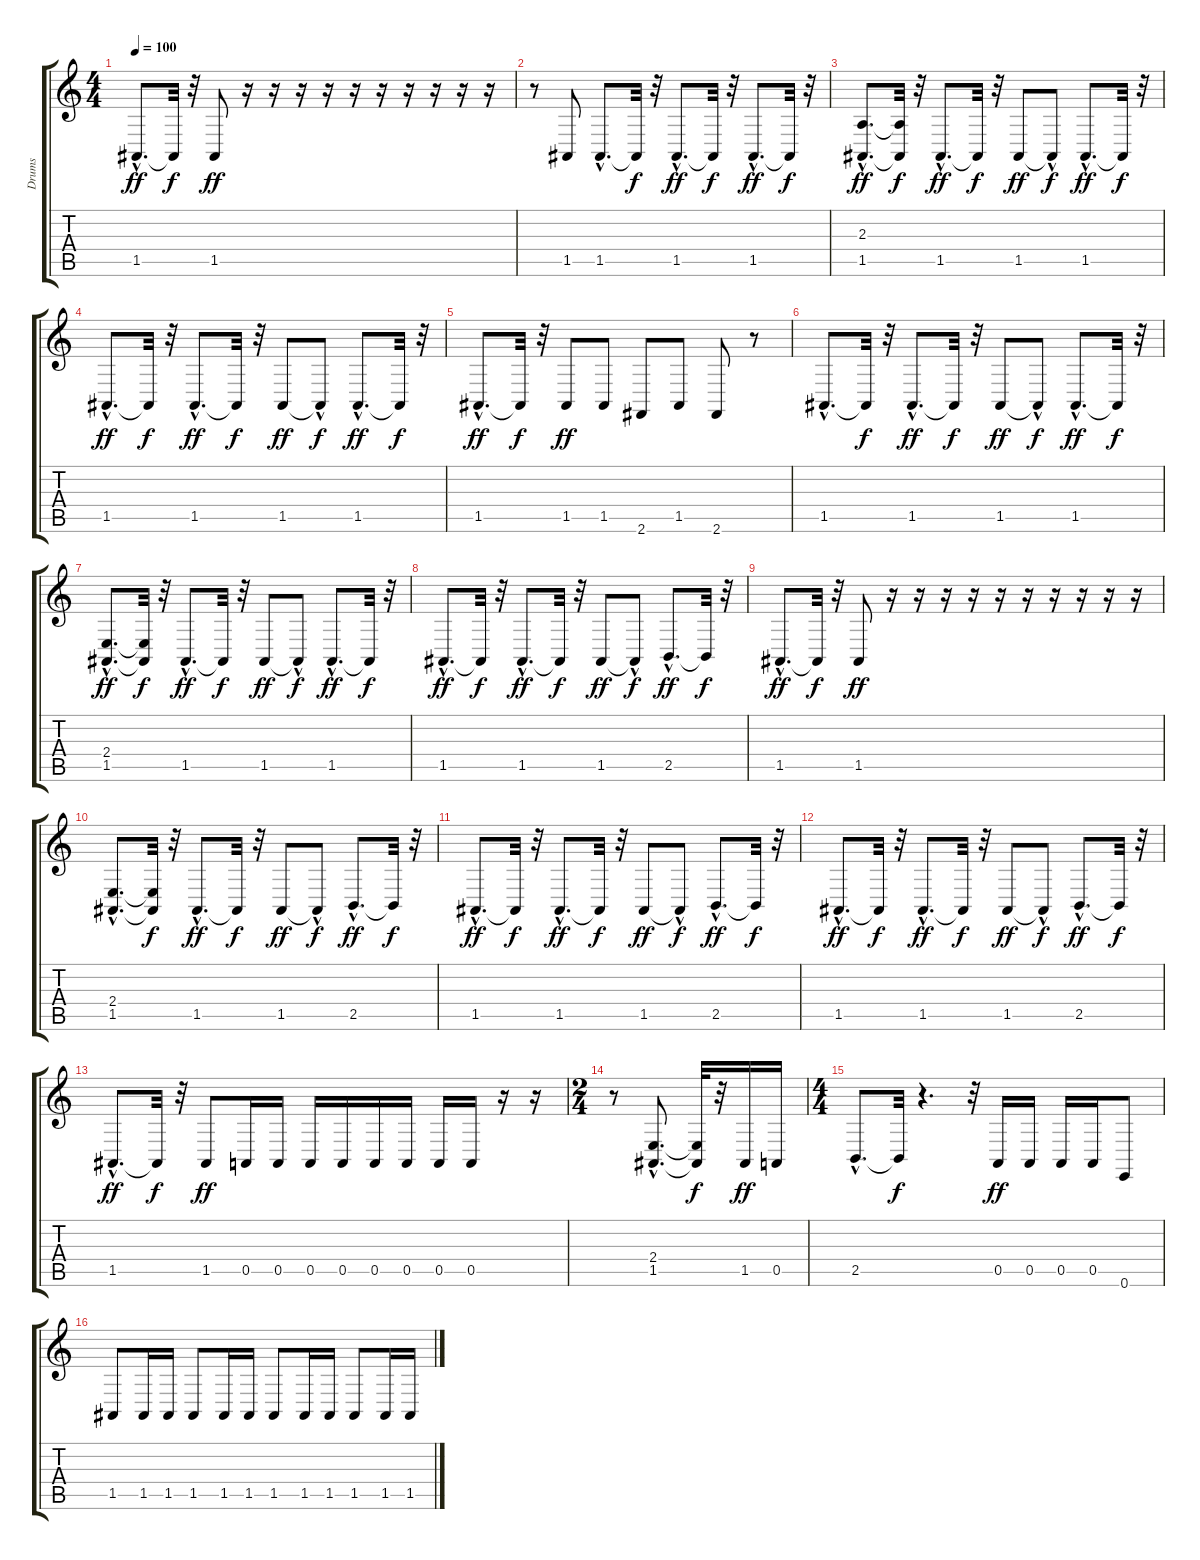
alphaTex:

\track ("Drums" "Drums") {instrument acousticgrandpiano}
\staff {score tabs}
\tuning (E4 B3 G3 D3 A2 E2) {hide}
\ts (4 4)
\tempo 100
\clef g2
\ks c
1.5{hac}.8{d dy ff} 1.5{t}.32{dy f} r.32 1.5.8{dy ff} r.16 r.16 r.16 r.16 r.16 r.16 r.16 r.16 r.16 r.16 |
r.8 1.5.8 1.5{hac}.8{d} 1.5{t}.32{dy f} r.32 1.5{hac}.8{d dy ff} 1.5{t}.32{dy f} r.32 1.5{hac}.8{d dy ff} 1.5{t}.32{dy f} r.32 |
(2.3{hac} 1.5{hac}).8{d dy ff} (2.3{t} 1.5{t}).32{dy f} r.32 1.5{hac}.8{d dy ff} 1.5{t}.32{dy f} r.32 1.5.8{dy ff} 1.5{hac t}.8{dy f} 1.5{hac}.8{d dy ff} 1.5{t}.32{dy f} r.32 |
1.5{hac}.8{d dy ff} 1.5{t}.32{dy f} r.32 1.5{hac}.8{d dy ff} 1.5{t}.32{dy f} r.32 1.5.8{dy ff} 1.5{hac t}.8{dy f} 1.5{hac}.8{d dy ff} 1.5{t}.32{dy f} r.32 |
1.5{hac}.8{d dy ff} 1.5{t}.32{dy f} r.32 1.5.8{dy ff} 1.5.8 2.6.8 1.5.8 2.6.8 r.8 |
1.5{hac}.8{d} 1.5{t}.32{dy f} r.32 1.5{hac}.8{d dy ff} 1.5{t}.32{dy f} r.32 1.5.8{dy ff} 1.5{hac t}.8{dy f} 1.5{hac}.8{d dy ff} 1.5{t}.32{dy f} r.32 |
(2.4{hac} 1.5{hac}).8{d dy ff} (2.4{t} 1.5{t}).32{dy f} r.32 1.5{hac}.8{d dy ff} 1.5{t}.32{dy f} r.32 1.5.8{dy ff} 1.5{hac t}.8{dy f} 1.5{hac}.8{d dy ff} 1.5{t}.32{dy f} r.32 |
1.5{hac}.8{d dy ff} 1.5{t}.32{dy f} r.32 1.5{hac}.8{d dy ff} 1.5{t}.32{dy f} r.32 1.5.8{dy ff} 1.5{hac t}.8{dy f} 2.5{hac}.8{d dy ff} 2.5{t}.32{dy f} r.32 |
1.5{hac}.8{d dy ff} 1.5{t}.32{dy f} r.32 1.5.8{dy ff} r.16 r.16 r.16 r.16 r.16 r.16 r.16 r.16 r.16 r.16 |
(2.4{hac} 1.5{hac}).8{d} (2.4{t} 1.5{t}).32{dy f} r.32 1.5{hac}.8{d dy ff} 1.5{t}.32{dy f} r.32 1.5.8{dy ff} 1.5{hac t}.8{dy f} 2.5{hac}.8{d dy ff} 2.5{t}.32{dy f} r.32 |
1.5{hac}.8{d dy ff} 1.5{t}.32{dy f} r.32 1.5{hac}.8{d dy ff} 1.5{t}.32{dy f} r.32 1.5.8{dy ff} 1.5{hac t}.8{dy f} 2.5{hac}.8{d dy ff} 2.5{t}.32{dy f} r.32 |
1.5{hac}.8{d dy ff} 1.5{t}.32{dy f} r.32 1.5{hac}.8{d dy ff} 1.5{t}.32{dy f} r.32 1.5.8{dy ff} 1.5{hac t}.8{dy f} 2.5{hac}.8{d dy ff} 2.5{t}.32{dy f} r.32 |
1.5{hac}.8{d dy ff} 1.5{t}.32{dy f} r.32 1.5.8{dy ff} 0.5.16 0.5.16 0.5.16 0.5.16 0.5.16 0.5.16 0.5.16 0.5.16 r.16 r.16 |
\ts (2 4)
r.8 (2.4{hac} 1.5{hac}).8{d} (2.4{t} 1.5{t}).32{dy f} r.32 1.5.16{dy ff} 0.5.16 |
\ts (4 4)
2.5{hac}.8{d} 2.5{t}.32{dy f} r.4{d} r.32 0.5.16{dy ff} 0.5.16 0.5.16 0.5.16 0.6.8 |
1.5.8 1.5.16 1.5.16 1.5.8 1.5.16 1.5.16 1.5.8 1.5.16 1.5.16 1.5.8 1.5.16 1.5.16
